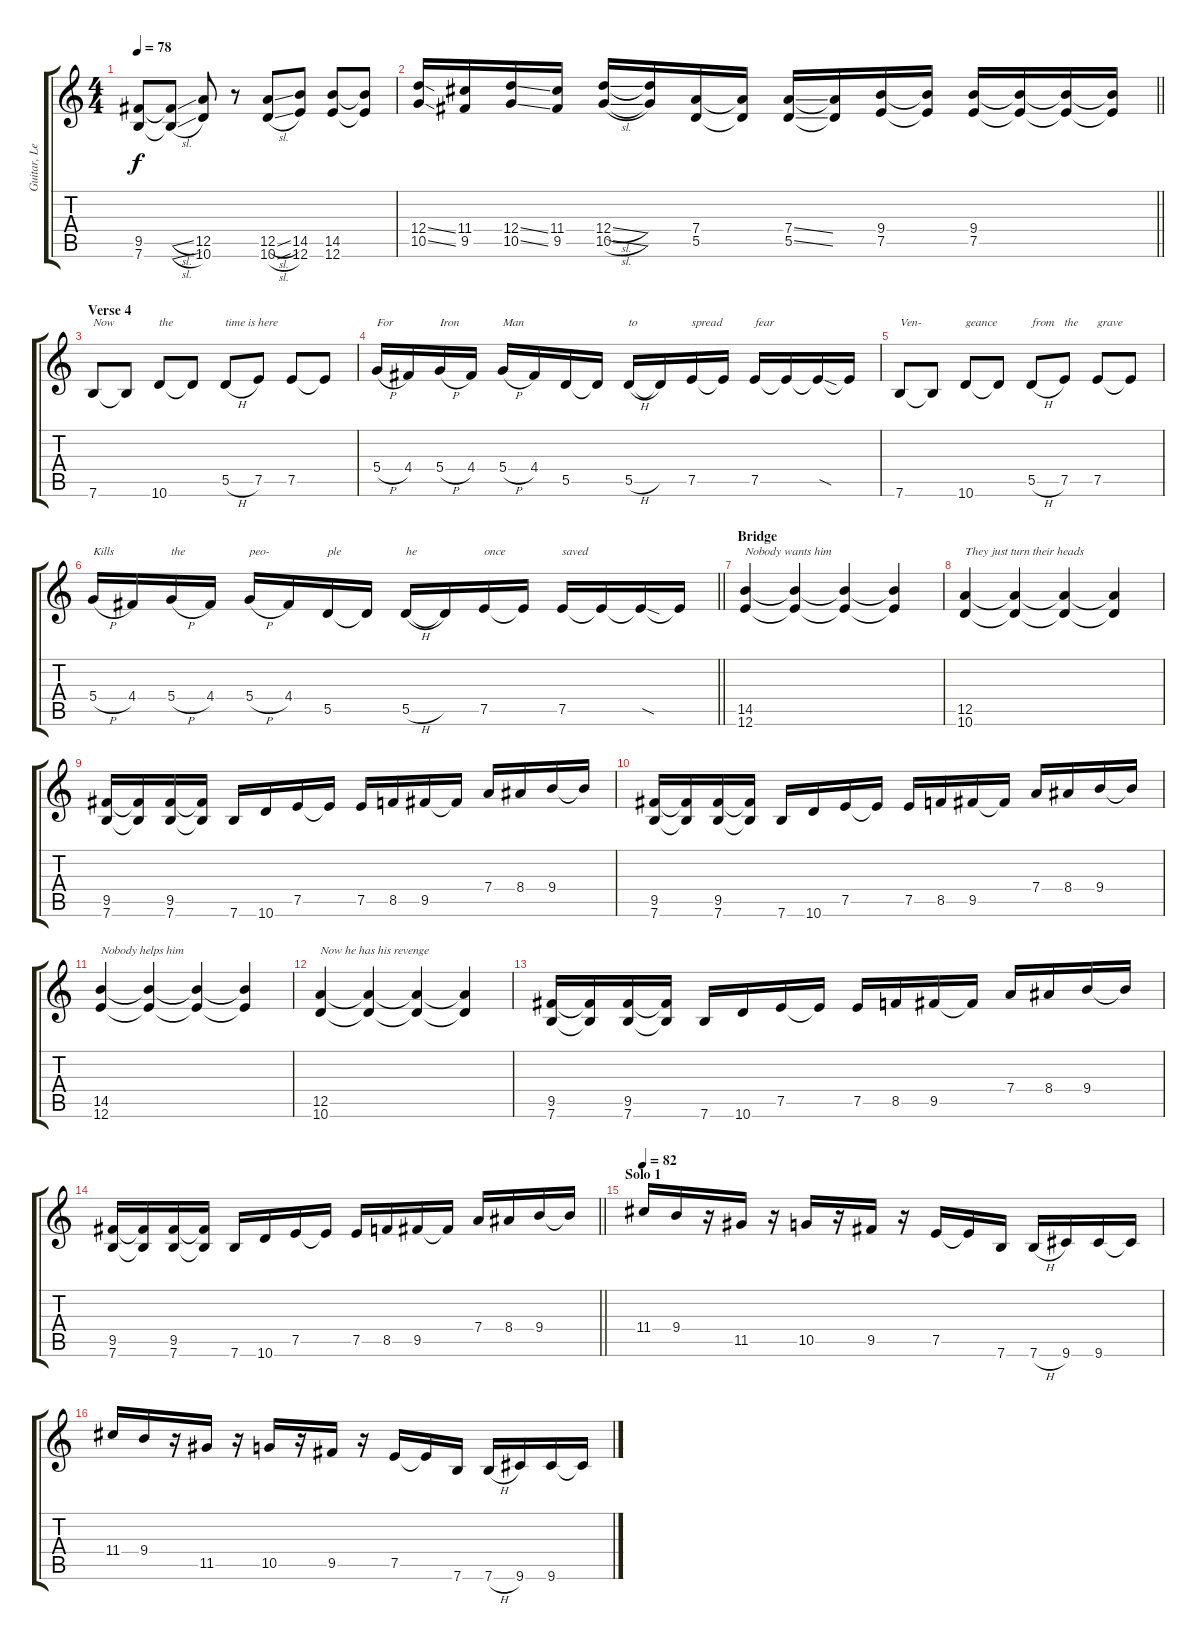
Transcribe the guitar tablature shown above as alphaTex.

\track ("Guitar, Lead" "Guitar, Le") {instrument distortionguitar}
\staff {score tabs}
\tuning (E4 B3 G3 D3 A2 E2) {hide}
\ts (4 4)
\tempo 78
\clef g2
\ks c
(9.5 7.6).8{dy f} (9.5{sl t} 7.6{sl t}).8 (12.5 10.6).8 r.8 (12.5{sl} 10.6{sl}).8 (14.5 12.6).8 (14.5 12.6).8 (14.5{t} 12.6{t}).8 |
\barLineRight lightlight
(12.4{ss} 10.5{ss}).16 (11.4 9.5).16 (12.4{ss} 10.5{ss}).16 (11.4 9.5).16 (12.4{sl} 10.5{sl}).16 (12.4{t} 10.5{t}).16 (7.4 5.5).16 (7.4{t} 5.5{t}).16 (7.4{ss} 5.5{ss}).16 (7.4{t} 5.5{t}).16 (9.4 7.5).16 (9.4{t} 7.5{t}).16 (9.4 7.5).16 (9.4{t} 7.5{t}).16 (9.4{t} 7.5{t}).16 (9.4{t} 7.5{t}).16 |
\section ("" "Verse 4")
7.6.8{txt "Now"} 7.6{t}.8 10.6.8{txt "the"} 10.6{t}.8 5.5{h}.8{txt "time is here"} 7.5.8 7.5.8 7.5{t}.8 |
5.4{h}.16{txt "For"} 4.4.16 5.4{h}.16{txt "Iron"} 4.4.16 5.4{h}.16{txt "Man"} 4.4.16 5.5.16 5.5{t}.16 5.5{h}.16{txt "to"} 5.5{t}.16 7.5.16{txt "spread"} 7.5{t}.16 7.5.16{txt "fear"} 7.5{t}.16 7.5{sod t}.16 7.5{t}.16 |
7.6.8{txt "Ven-"} 7.6{t}.8 10.6.8{txt "geance"} 10.6{t}.8 5.5{h}.8{txt "from"} 7.5.8{txt "the"} 7.5.8{txt "grave"} 7.5{t}.8 |
\barLineRight lightlight
5.4{h}.16{txt "Kills"} 4.4.16 5.4{h}.16{txt "the"} 4.4.16 5.4{h}.16{txt "peo-"} 4.4.16 5.5.16{txt "ple"} 5.5{t}.16 5.5{h}.16{txt "he"} 5.5{t}.16 7.5.16{txt "once"} 7.5{t}.16 7.5.16{txt "saved"} 7.5{t}.16 7.5{sod t}.16 7.5{t}.16 |
\section ("" "Bridge")
(14.5 12.6).4{txt "Nobody wants him"} (14.5{t} 12.6{t}).4 (14.5{t} 12.6{t}).4 (14.5{t} 12.6{t}).4 |
(12.5 10.6).4{txt "They just turn their heads"} (12.5{t} 10.6{t}).4 (12.5{t} 10.6{t}).4 (12.5{t} 10.6{t}).4 |
(9.5 7.6).16 (9.5{t} 7.6{t}).16 (9.5 7.6).16 (9.5{t} 7.6{t}).16 7.6.16 10.6.16 7.5.16 7.5{t}.16 7.5.16 8.5.16 9.5.16 9.5{t}.16 7.4.16 8.4.16 9.4.16 9.4{t}.16 |
(9.5 7.6).16 (9.5{t} 7.6{t}).16 (9.5 7.6).16 (9.5{t} 7.6{t}).16 7.6.16 10.6.16 7.5.16 7.5{t}.16 7.5.16 8.5.16 9.5.16 9.5{t}.16 7.4.16 8.4.16 9.4.16 9.4{t}.16 |
(14.5 12.6).4{txt "Nobody helps him"} (14.5{t} 12.6{t}).4 (14.5{t} 12.6{t}).4 (14.5{t} 12.6{t}).4 |
(12.5 10.6).4{txt "Now he has his revenge"} (12.5{t} 10.6{t}).4 (12.5{t} 10.6{t}).4 (12.5{t} 10.6{t}).4 |
(9.5 7.6).16 (9.5{t} 7.6{t}).16 (9.5 7.6).16 (9.5{t} 7.6{t}).16 7.6.16 10.6.16 7.5.16 7.5{t}.16 7.5.16 8.5.16 9.5.16 9.5{t}.16 7.4.16 8.4.16 9.4.16 9.4{t}.16 |
\barLineRight lightlight
(9.5 7.6).16 (9.5{t} 7.6{t}).16 (9.5 7.6).16 (9.5{t} 7.6{t}).16 7.6.16 10.6.16 7.5.16 7.5{t}.16 7.5.16 8.5.16 9.5.16 9.5{t}.16 7.4.16 8.4.16 9.4.16 9.4{t}.16 |
\section ("" "Solo 1")
\tempo 82
11.4.16 9.4.16 r.16 11.5.16 r.16 10.5.16 r.16 9.5.16 r.16 7.5.16 7.5{t}.16 7.6.16 7.6{h}.16 9.6.16 9.6.16 9.6{t}.16 |
11.4.16 9.4.16 r.16 11.5.16 r.16 10.5.16 r.16 9.5.16 r.16 7.5.16 7.5{t}.16 7.6.16 7.6{h}.16 9.6.16 9.6.16 9.6{t}.16
